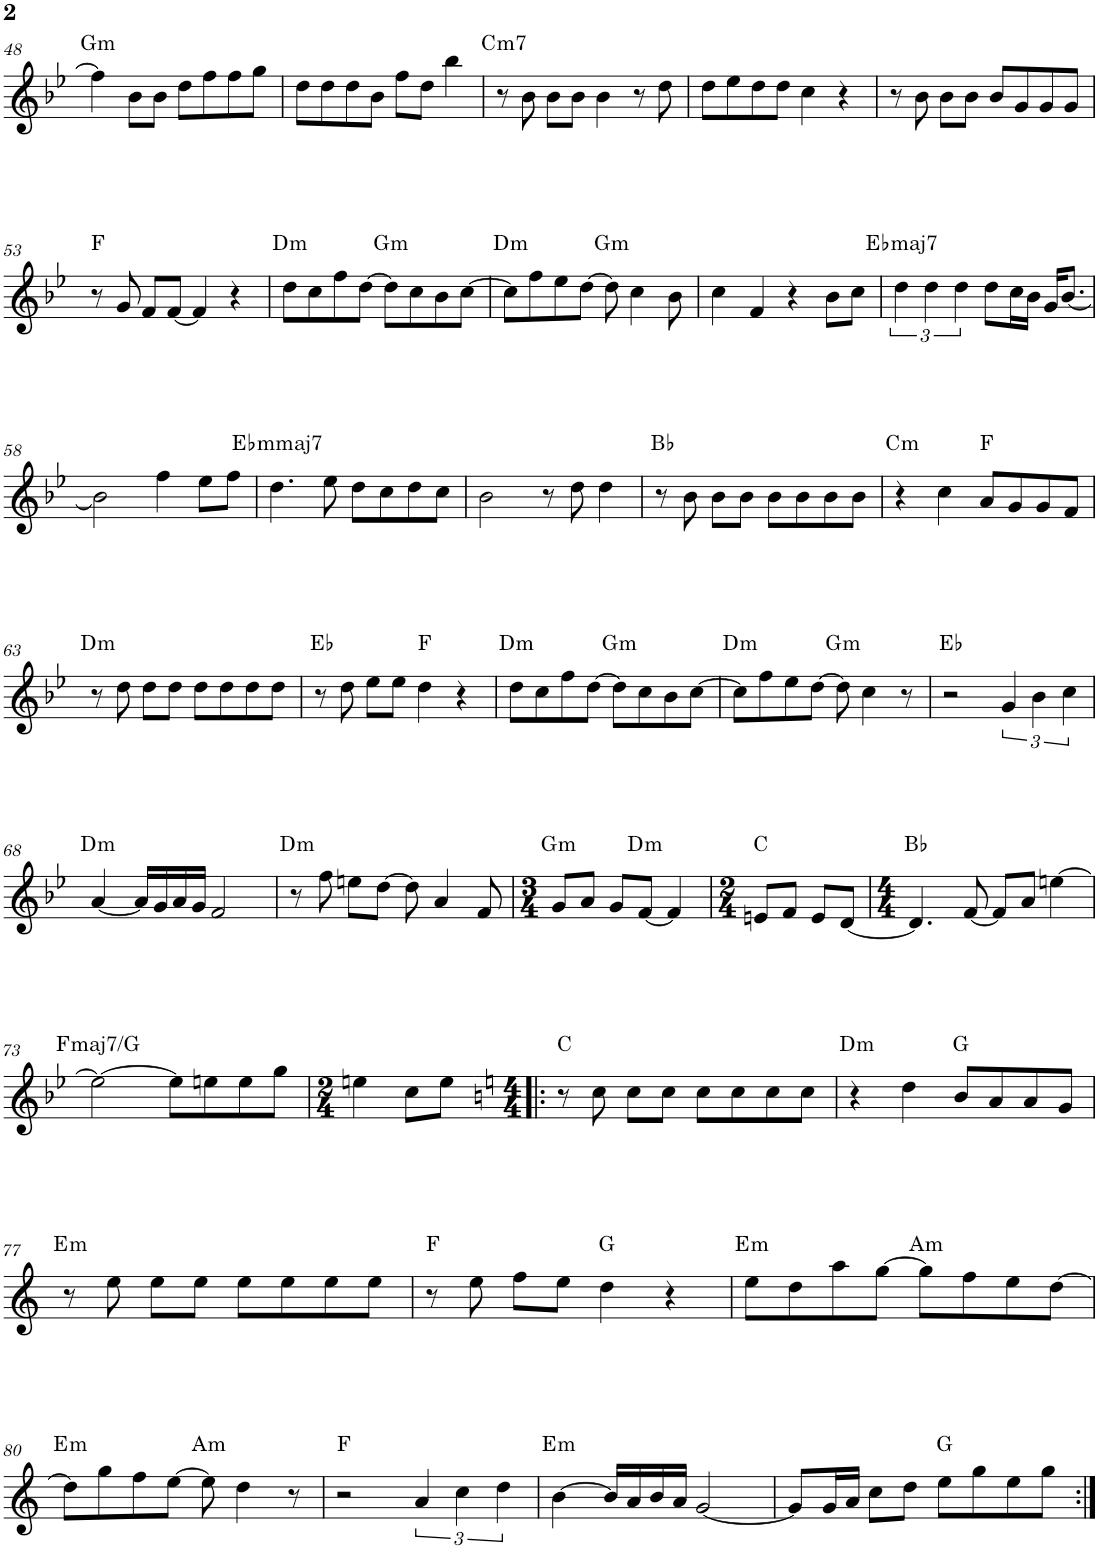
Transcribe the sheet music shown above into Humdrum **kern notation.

**kern	**harte
*part1	*part1
*staff1	*
*I"P1	*
!!LO:PB:g=z
*clefG2	*
*k[b-e-]	*
*B-:	*
*M4/4	*
=48	=48
!	!LO:H:kt=m
4ff\]	G:min
8b-\L	.
8b-\J	.
8dd\L	.
8ff\	.
8ff\	.
8gg\J	.
=49	=49
8dd\L	.
8dd\	.
8dd\	.
8b-\J	.
8ff\L	.
8dd\J	.
4bb-\	.
=50	=50
!	!LO:H:kt=m7
8r	C:min7
8b-\	.
8b-\L	.
8b-\J	.
4b-\	.
8r	.
8dd\	.
=51	=51
8dd\L	.
8ee-\	.
8dd\	.
8dd\J	.
4cc\	.
4r	.
=52	=52
8r	.
8b-\	.
8b-\L	.
8b-\J	.
8b-/L	.
8g/	.
8g/	.
8g/J	.
!!LO:LB:g=z
=53	=53
8r	F:maj
8g/	.
8f/L	.
[<8f/J	.
4f/]	.
4r	.
=54	=54
!	!LO:H:kt=m
8dd\L	D:min
8cc\	.
8ff\	.
[>8dd\J	.
!	!LO:H:kt=m
8dd\L]	G:min
8cc\	.
8b-\	.
[>8cc\J	.
=55	=55
!	!LO:H:kt=m
8cc\L]	D:min
8ff\	.
8ee-\	.
[>8dd\J	.
!	!LO:H:kt=m
8dd\]	G:min
4cc\	.
8b-\	.
=56	=56
4cc\	.
4f/	.
4r	.
8b-\L	.
8cc\J	.
=57	=57
!	!LO:H:kt=maj7
6dd\	Eb:maj7
6dd\	.
6dd\	.
8dd\L	.
16cc\L	.
16b-\JJ	.
16g/KL	.
[<8.b-/J	.
!!LO:LB:g=z
=58	=58
2b-\]	.
4ff\	.
8ee-\L	.
8ff\J	.
=59	=59
!	!LO:H:kt=mmaj7
4.dd\	Eb:minmaj7
8ee-\	.
8dd\L	.
8cc\	.
8dd\	.
8cc\J	.
=60	=60
2b-\	.
8r	.
8dd\	.
4dd\	.
=61	=61
8r	Bb:maj
8b-\	.
8b-\L	.
8b-\J	.
8b-\L	.
8b-\	.
8b-\	.
8b-\J	.
=62	=62
!	!LO:H:kt=m
4r	C:min
4cc\	.
8a/L	F:maj
8g/	.
8g/	.
8f/J	.
!!LO:LB:g=z
=63	=63
!	!LO:H:kt=m
8r	D:min
8dd\	.
8dd\L	.
8dd\J	.
8dd\L	.
8dd\	.
8dd\	.
8dd\J	.
=64	=64
8r	Eb:maj
8dd\	.
8ee-\L	.
8ee-\J	.
4dd\	F:maj
4r	.
=65	=65
!	!LO:H:kt=m
8dd\L	D:min
8cc\	.
8ff\	.
[>8dd\J	.
!	!LO:H:kt=m
8dd\L]	G:min
8cc\	.
8b-\	.
[>8cc\J	.
=66	=66
!	!LO:H:kt=m
8cc\L]	D:min
8ff\	.
8ee-\	.
[>8dd\J	.
!	!LO:H:kt=m
8dd\]	G:min
4cc\	.
8r	.
=67	=67
2r	Eb:maj
6g/	.
6b-\	.
6cc\	.
!!LO:LB:g=z
=68	=68
!	!LO:H:kt=m
[<4a/	D:min
16a/LL]	.
16g/	.
16a/	.
16g/JJ	.
2f/	.
=69	=69
!	!LO:H:kt=m
8r	D:min
8ff\	.
8een\L	.
[>8dd\J	.
8dd\]	.
4a/	.
8f/	.
=70	=70
*M3/4	*
!	!LO:H:kt=m
8g/L	G:min
8a/J	.
8g/L	.
!	!LO:H:kt=m
[<8f/J	D:min
4f/]	.
=71	=71
*M2/4	*
8en/L	C:maj
8f/J	.
8e/L	.
[<8d/J	.
=72	=72
*M4/4	*
4.d/]	Bb:maj
[<8f/	.
8f/L]	.
8a/J	.
[>4een\	.
!!LO:LB:g=z
=73	=73
!	!LO:H:kt=maj7
2ee\_	F:maj7/2
8ee\L]	.
8een\	.
8ee\	.
8gg\J	.
=74	=74
*M2/4	*
4een\	.
8cc\L	.
8ee\J	.
=75!|:	=75!|:
*k[]	*
*C:	*
*M4/4	*
8r	C:maj
8cc\	.
8cc\L	.
8cc\J	.
8cc\L	.
8cc\	.
8cc\	.
8cc\J	.
=76	=76
!	!LO:H:kt=m
4r	D:min
4dd\	.
8b/L	G:maj
8a/	.
8a/	.
8g/J	.
!!LO:LB:g=z
=77	=77
!	!LO:H:kt=m
8r	E:min
8ee\	.
8ee\L	.
8ee\J	.
8ee\L	.
8ee\	.
8ee\	.
8ee\J	.
=78	=78
8r	F:maj
8ee\	.
8ff\L	.
8ee\J	.
4dd\	G:maj
4r	.
=79	=79
!	!LO:H:kt=m
8ee\L	E:min
8dd\	.
8aa\	.
[>8gg\J	.
!	!LO:H:kt=m
8gg\L]	A:min
8ff\	.
8ee\	.
[>8dd\J	.
!!LO:LB:g=z
=80	=80
!	!LO:H:kt=m
8dd\L]	E:min
8gg\	.
8ff\	.
[>8ee\J	.
!	!LO:H:kt=m
8ee\]	A:min
4dd\	.
8r	.
=81	=81
2r	F:maj
6a/	.
6cc\	.
6dd\	.
=82	=82
!	!LO:H:kt=m
[>4b\	E:min
16b/LL]	.
16a/	.
16b/	.
16a/JJ	.
[<2g/	.
=83	=83
8g/L]	.
16g/L	.
16a/JJ	.
8cc\L	.
8dd\J	.
8ee\L	G:maj
8gg\	.
8ee\	.
8gg\J	.
=:|!	=:|!
*-	*-
